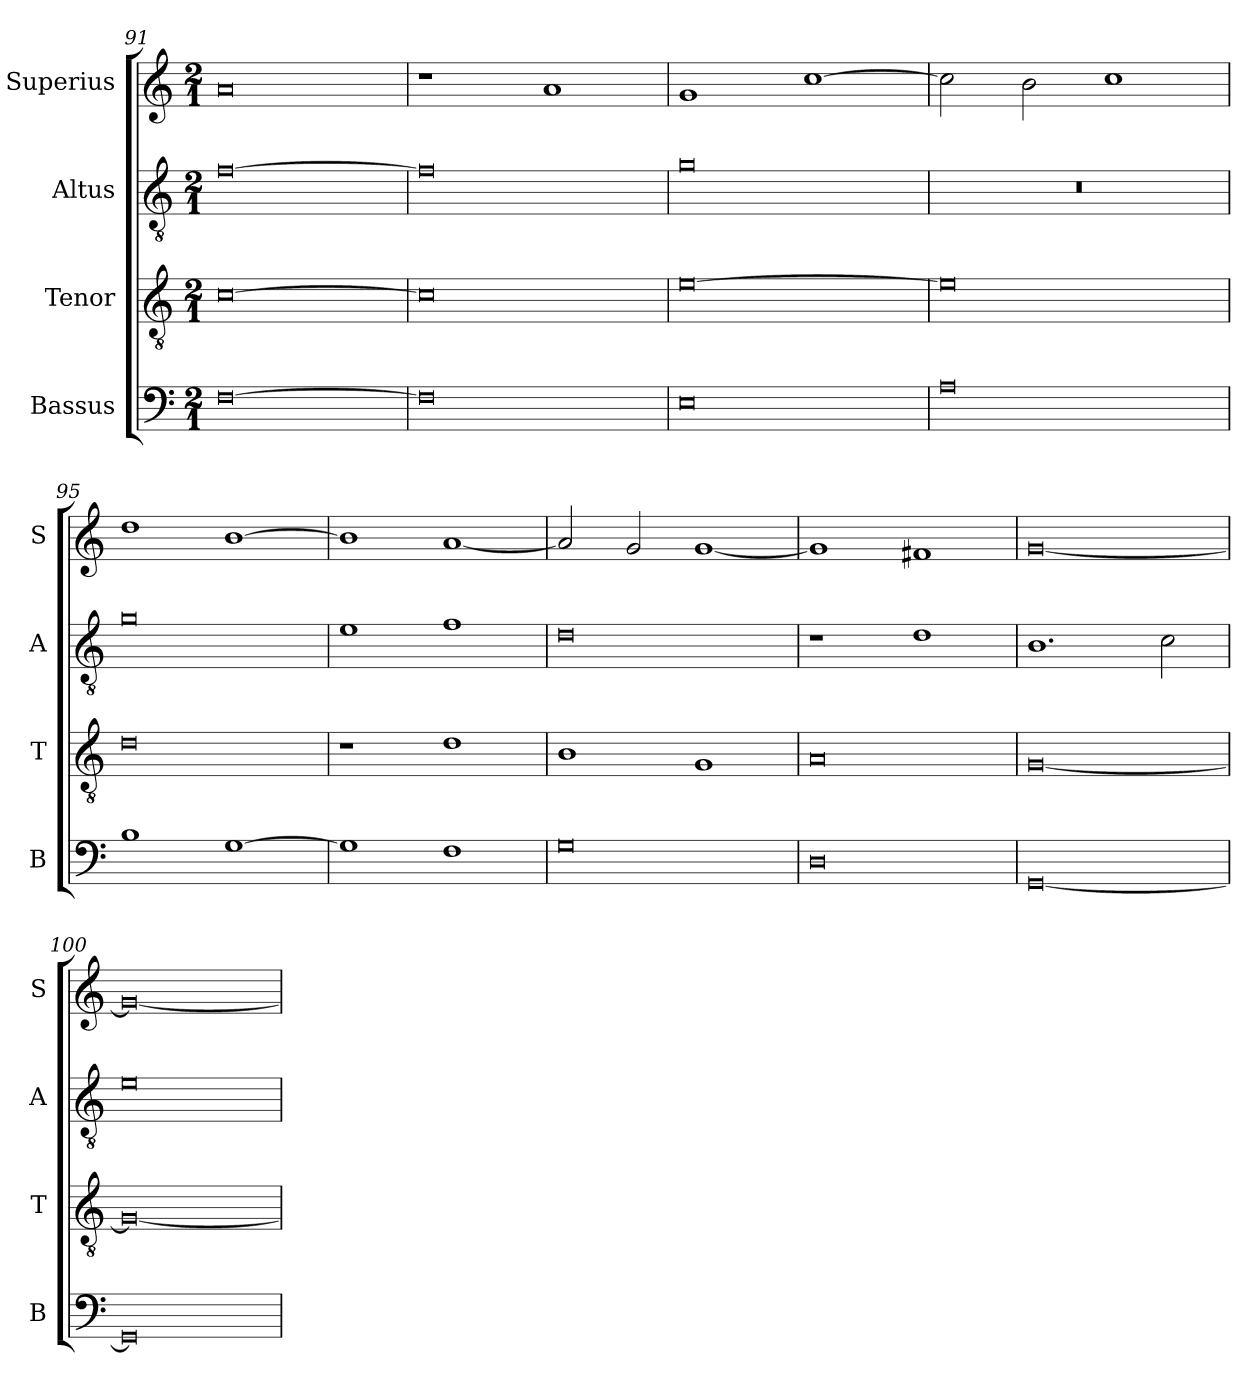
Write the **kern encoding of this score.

**kern	**kern	**kern	**kern
*part4	*part3	*part2	*part1
*staff4	*staff3	*staff2	*staff1
*I"Bassus	*I"Tenor	*I"Altus	*I"Superius
*I'B	*I'T	*I'A	*I'S
*clefF4	*clefGv2	*clefGv2	*clefG2
*k[]	*k[]	*k[]	*k[]
*M2/1	*M2/1	*M2/1	*M2/1
=91	=91	=91	=91
[0F	[0c	[0f	0a
=92	=92	=92	=92
0F]	0c]	0f]	1r
.	.	.	1a
=93	=93	=93	=93
0E	[0e	0g	1g
.	.	.	[1cc
=94	=94	=94	=94
0A	0e]	0r	2cc\]
.	.	.	2b\
.	.	.	1cc
=95	=95	=95	=95
1B	0d	0g	1dd
[1G	.	.	[1b
=96	=96	=96	=96
1G]	1r	1e	1b]
1F	1d	1f	[1a
=97	=97	=97	=97
0G	1B	0d	2a/]
.	.	.	2g/
.	1G	.	[1g
=98	=98	=98	=98
0D	0A	1r	1g]
.	.	1d	1f#X
=99	=99	=99	=99
[0GG	[0G	1.B	[0g
.	.	2c\	.
=100	=100	=100	=100
0GG]	0G_	0e	0g_
=	=	=	=
*-	*-	*-	*-
